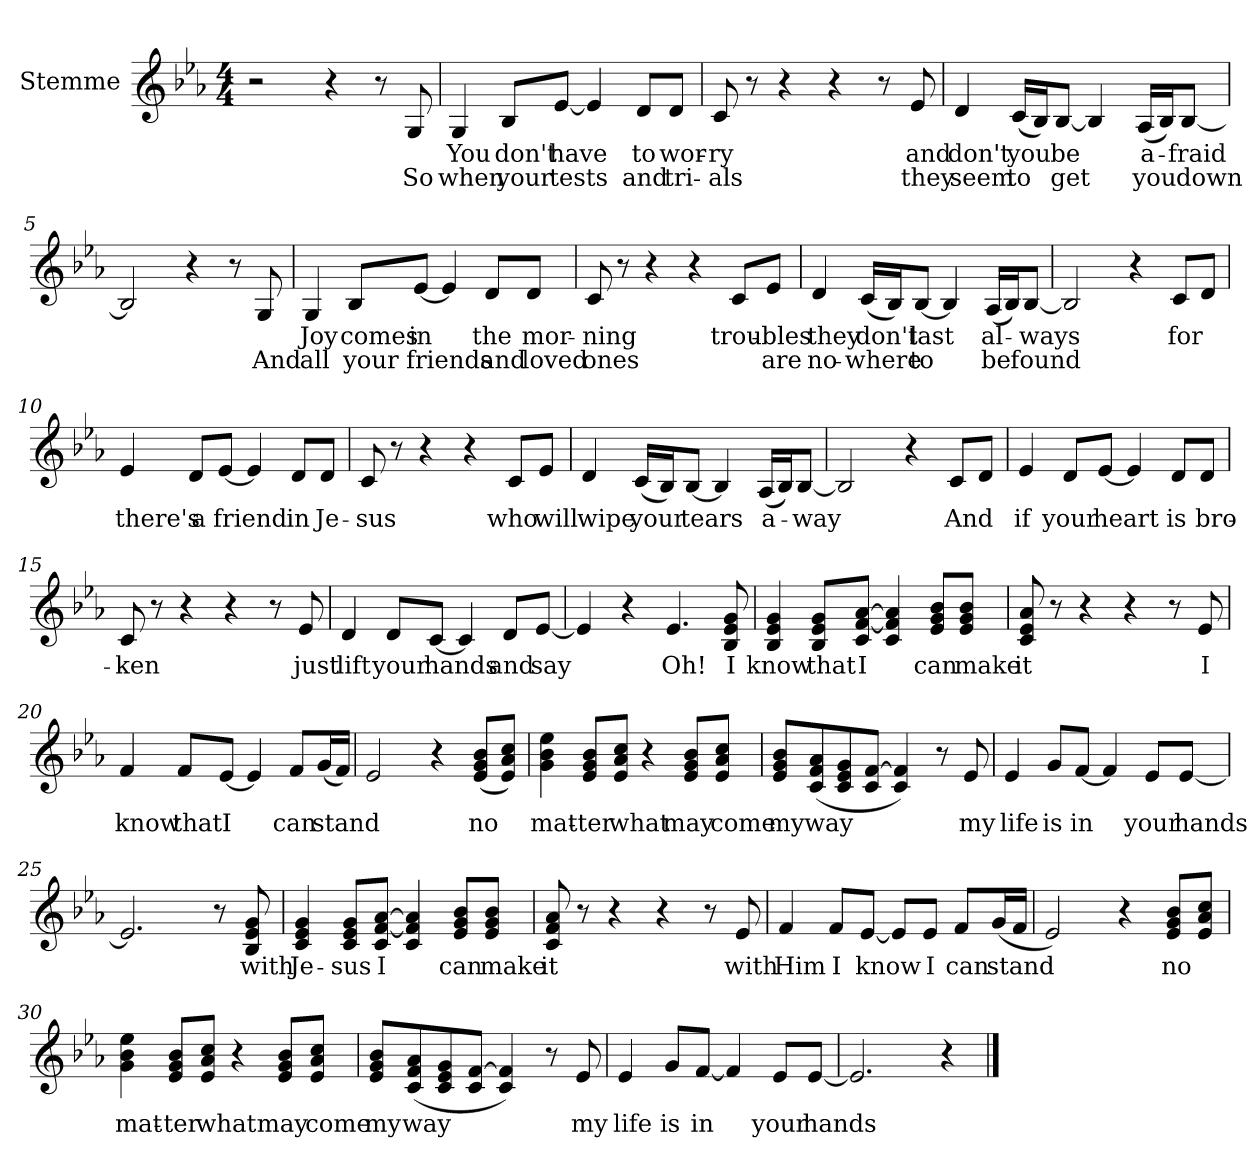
**kern	**text	**text
*part1	*part1	*part1
*staff1	*staff1	*staff1
*I"Stemme	*	*
*clefG2	*	*
*k[b-e-a-]	*	*
*M4/4	*	*
=1	=1	=1
2r	.	.
4r	.	.
8r	.	.
!	!	!LO:LY:b
8G!/	.	So
=2	=2	=2
!	!LO:LY:b	!LO:LY:b
4G/	You	when
!	!LO:LY:b	!LO:LY:b
8B-/L	don't	your
!	!LO:LY:b	!LO:LY:b
[8e-/J	have	tests
4e-/]	.	.
!	!LO:LY:b	!LO:LY:b
8d/L	to	and
!	!LO:LY:b	!LO:LY:b
8d/J	wor-	tri-
=3	=3	=3
!	!LO:LY:b	!LO:LY:b
8c/	-ry	-als
8r	.	.
4r	.	.
4r	.	.
8r	.	.
!	!LO:LY:b	!LO:LY:b
8e-/	and	they
=4	=4	=4
!	!LO:LY:b	!LO:LY:b
4d/	don't	seem
!	!LO:LY:b	!LO:LY:b
(<16c/LL	you	to
16B-/J)	.	.
!	!LO:LY:b	!LO:LY:b
[8B-/J	be	get
4B-/]	.	.
!	!LO:LY:b	!LO:LY:b
(<16A-/LL	a-	you
16B-/J)	.	.
!	!LO:LY:b	!LO:LY:b
[8B-/J	-fraid	down
!!LO:LB:g=z
=5	=5	=5
2B-/]	.	.
4r	.	.
8r	.	.
!	!	!LO:LY:b
8G!/	.	And
=6	=6	=6
!	!LO:LY:b	!LO:LY:b
4G/	Joy	all
!	!LO:LY:b	!LO:LY:b
8B-/L	comes	your
!	!LO:LY:b	!LO:LY:b
[8e-/J	in	friends
4e-/]	.	.
!	!LO:LY:b	!LO:LY:b
8d/L	the	and
!	!LO:LY:b	!LO:LY:b
8d/J	mor-	loved
=7	=7	=7
!	!LO:LY:b	!LO:LY:b
8c/	-ning	ones
8r	.	.
4r	.	.
4r	.	.
!	!LO:LY:b	!
8c!/L	trou-	.
!	!LO:LY:b	!LO:LY:b
8e-/J	-bles	are
!!LO:LB:g=z
=8	=8	=8
!	!LO:LY:b	!LO:LY:b
4d/	they	no-
!	!LO:LY:b	!LO:LY:b
(<16c/LL	don't	-where
16B-/J)	.	.
!	!LO:LY:b	!LO:LY:b
[8B-/J	last	to
4B-/]	.	.
!	!LO:LY:b	!LO:LY:b
(<16A-/LL	al-	be
16B-/J)	.	.
!	!LO:LY:b	!LO:LY:b
[8B-/J	-ways	found
=9	=9	=9
2B-/]	.	.
4r	.	.
!	!LO:LY:b	!
8c/L	for	.
8d/J	.	.
=10	=10	=10
!	!LO:LY:b	!
4e-/	there's	.
!	!LO:LY:b	!
8d/L	a	.
!	!LO:LY:b	!
[8e-/J	friend	.
4e-/]	.	.
!	!LO:LY:b	!
8d/L	in	.
!	!LO:LY:b	!
8d/J	Je-	.
=11	=11	=11
!	!LO:LY:b	!
8c/	-sus	.
8r	.	.
4r	.	.
4r	.	.
!	!LO:LY:b	!
8c/L	who	.
!	!LO:LY:b	!
8e-/J	will	.
!!LO:LB:g=z
=12	=12	=12
!	!LO:LY:b	!
4d/	wipe	.
!	!LO:LY:b	!
(<16c/LL	your	.
16B-/J)	.	.
!	!LO:LY:b	!
[8B-/J	tears	.
4B-/]	.	.
!	!LO:LY:b	!
(<16A-/LL	a-	.
16B-/J)	.	.
!	!LO:LY:b	!
[8B-/J	-way	.
=13	=13	=13
2B-/]	.	.
4r	.	.
!	!LO:LY:b	!
8c/L	And	.
8d/J	.	.
=14	=14	=14
!	!LO:LY:b	!
4e-/	if	.
!	!LO:LY:b	!
8d/L	your	.
!	!LO:LY:b	!
[8e-/J	heart	.
4e-/]	.	.
!	!LO:LY:b	!
8d/L	is	.
!	!LO:LY:b	!
8d/J	bro-	.
=15	=15	=15
!	!LO:LY:b	!
8c/	-ken	.
8r	.	.
4r	.	.
4r	.	.
8r	.	.
!	!LO:LY:b	!
8e-/	just	.
!!LO:LB:g=z
=16	=16	=16
!	!LO:LY:b	!
4d/	lift	.
!	!LO:LY:b	!
8d/L	your	.
!	!LO:LY:b	!
[8c/J	hands	.
4c/]	.	.
!	!LO:LY:b	!
8d/L	and	.
!	!LO:LY:b	!
[8e-/J	say	.
=17	=17	=17
4e-/]	.	.
4r	.	.
!	!LO:LY:b	!
4.e-/	Oh!	.
!	!LO:LY:b	!
8B-/ 8e-/ 8g/	I	.
=18	=18	=18
!	!LO:LY:b	!
4B-/ 4e-/ 4g/	know	.
!	!LO:LY:b	!
8B-/ 8e-/ 8g/L	that	.
!	!LO:LY:b	!
8c/ [8f/ [8a-/J	I	.
4c/ 4f/] 4a-/]	.	.
!	!LO:LY:b	!
8e-/ 8g/ 8b-/L	can	.
!	!LO:LY:b	!
8e-/ 8g/ 8b-/J	make	.
=19	=19	=19
!	!LO:LY:b	!
8c/ 8e-/ 8a-/	it	.
8r	.	.
4r	.	.
4r	.	.
8r	.	.
!	!LO:LY:b	!
8e-/	I	.
!!LO:LB:g=z
=20	=20	=20
!	!LO:LY:b	!
4f/	know	.
!	!LO:LY:b	!
8f/L	that	.
!	!LO:LY:b	!
[8e-/J	I	.
4e-/]	.	.
!	!LO:LY:b	!
8f/L	can	.
!	!LO:LY:b	!
(<16g/L	stand	.
16f/JJ)	.	.
=21	=21	=21
2e-/	.	.
4r	.	.
!	!LO:LY:b	!
(<8e-/ 8g/ 8b-/L	no	.
8e-/ 8a-/ 8cc/J)	.	.
=22	=22	=22
!	!LO:LY:b	!
4g\ 4b-\ 4ee-\	mat-	.
!	!LO:LY:b	!
8e-/ 8g/ 8b-/L	-ter	.
!	!LO:LY:b	!
8e-/ 8a-/ 8cc/J	what	.
4r	.	.
!	!LO:LY:b	!
8e-/ 8g/ 8b-/L	may	.
!	!LO:LY:b	!
8e-/ 8a-/ 8cc/J	come	.
!!LO:LB:g=z
=23	=23	=23
!	!LO:LY:b	!
8e-/ 8g/ 8b-/L	my	.
!	!LO:LY:b	!
(<8c/ 8f/ 8a-/	way	.
8c/ 8e-/ 8g/	.	.
8c/ [8f/J	.	.
4c/ 4f/])	.	.
8r	.	.
!	!LO:LY:b	!
8e-/	my	.
=24	=24	=24
!	!LO:LY:b	!
4e-/	life	.
!	!LO:LY:b	!
8g/L	is	.
!	!LO:LY:b	!
[8f/J	in	.
4f/]	.	.
!	!LO:LY:b	!
8e-/L	your	.
!	!LO:LY:b	!
[8e-/J	hands	.
=25	=25	=25
2.e-/]	.	.
8r	.	.
!	!LO:LY:b	!
8B-/ 8e-/ 8g/	with	.
=26	=26	=26
!	!LO:LY:b	!
4c/ 4e-/ 4g/	Je-	.
!	!LO:LY:b	!
8c/ 8e-/ 8g/L	-sus	.
!	!LO:LY:b	!
8c/ [8f/ [8a-/J	I	.
4c/ 4f/] 4a-/]	.	.
!	!LO:LY:b	!
8e-/ 8g/ 8b-/L	can	.
!	!LO:LY:b	!
8e-/ 8g/ 8b-/J	make	.
!!LO:PB:g=z
=27	=27	=27
!	!LO:LY:b	!
8c/ 8f/ 8a-/	it	.
8r	.	.
4r	.	.
4r	.	.
8r	.	.
!	!LO:LY:b	!
8e-/	with	.
=28	=28	=28
!	!LO:LY:b	!
4f/	Him	.
!	!LO:LY:b	!
8f/L	I	.
!	!LO:LY:b	!
[8e-/J	know	.
8e-/L]	.	.
!	!LO:LY:b	!
8e-/J	I	.
!	!LO:LY:b	!
8f/L	can	.
!	!LO:LY:b	!
(<16g/L	stand	.
16f/JJ	.	.
=29	=29	=29
2e-/)	.	.
4r	.	.
!	!LO:LY:b	!
8e-/ 8g/ 8b-/L	no	.
8e-/ 8a-/ 8cc/J	.	.
=30	=30	=30
!	!LO:LY:b	!
4g\ 4b-\ 4ee-\	mat-	.
!	!LO:LY:b	!
8e-/ 8g/ 8b-/L	-ter	.
!	!LO:LY:b	!
8e-/ 8a-/ 8cc/J	what	.
4r	.	.
!	!LO:LY:b	!
8e-/ 8g/ 8b-/L	may	.
!	!LO:LY:b	!
8e-/ 8a-/ 8cc/J	come	.
!!LO:LB:g=z
=31	=31	=31
!	!LO:LY:b	!
8e-/ 8g/ 8b-/L	my	.
!	!LO:LY:b	!
(<8c/ 8f/ 8a-/	way	.
8c/ 8e-/ 8g/	.	.
8c/ [8f/J	.	.
4c/ 4f/])	.	.
8r	.	.
!	!LO:LY:b	!
8e-/	my	.
=32	=32	=32
!	!LO:LY:b	!
4e-/	life	.
!	!LO:LY:b	!
8g/L	is	.
!	!LO:LY:b	!
[8f/J	in	.
4f/]	.	.
!	!LO:LY:b	!
8e-/L	your	.
!	!LO:LY:b	!
[8e-/J	hands	.
=33	=33	=33
2.e-/]	.	.
4r	.	.
==	==	==
*-	*-	*-
